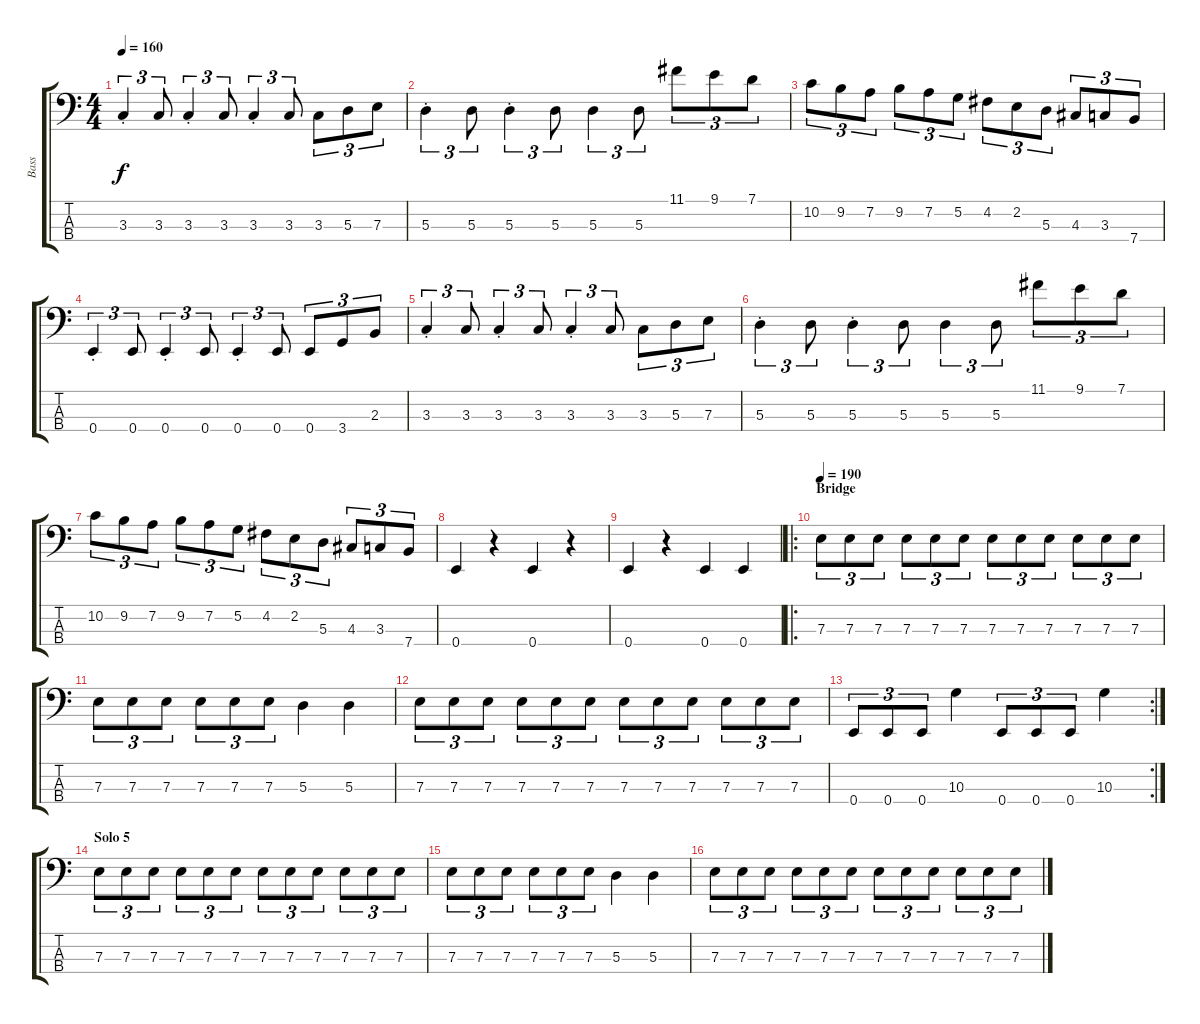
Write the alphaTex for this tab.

\track ("Bass" "Bass") {instrument electricbasspick}
\staff {score tabs}
\tuning (G2 D2 A1 E1) {hide}
\ts (4 4)
\tempo 160
\clef f4
\ks c
3.3{st}.4{tu (3 2) dy f} 3.3.8{tu (3 2)} 3.3{st}.4{tu (3 2)} 3.3.8{tu (3 2)} 3.3{st}.4{tu (3 2)} 3.3.8{tu (3 2)} 3.3.8{tu (3 2)} 5.3.8{tu (3 2)} 7.3.8{tu (3 2)} |
5.3{st}.4{tu (3 2)} 5.3.8{tu (3 2)} 5.3{st}.4{tu (3 2)} 5.3.8{tu (3 2)} 5.3.4{tu (3 2)} 5.3.8{tu (3 2)} 11.1.8{tu (3 2)} 9.1.8{tu (3 2)} 7.1.8{tu (3 2)} |
10.2.8{tu (3 2)} 9.2.8{tu (3 2)} 7.2.8{tu (3 2)} 9.2.8{tu (3 2)} 7.2.8{tu (3 2)} 5.2.8{tu (3 2)} 4.2.8{tu (3 2)} 2.2.8{tu (3 2)} 5.3.8{tu (3 2)} 4.3.8{tu (3 2)} 3.3.8{tu (3 2)} 7.4.8{tu (3 2)} |
0.4{st}.4{tu (3 2)} 0.4.8{tu (3 2)} 0.4{st}.4{tu (3 2)} 0.4.8{tu (3 2)} 0.4{st}.4{tu (3 2)} 0.4.8{tu (3 2)} 0.4.8{tu (3 2)} 3.4.8{tu (3 2)} 2.3.8{tu (3 2)} |
3.3{st}.4{tu (3 2)} 3.3.8{tu (3 2)} 3.3{st}.4{tu (3 2)} 3.3.8{tu (3 2)} 3.3{st}.4{tu (3 2)} 3.3.8{tu (3 2)} 3.3.8{tu (3 2)} 5.3.8{tu (3 2)} 7.3.8{tu (3 2)} |
5.3{st}.4{tu (3 2)} 5.3.8{tu (3 2)} 5.3{st}.4{tu (3 2)} 5.3.8{tu (3 2)} 5.3.4{tu (3 2)} 5.3.8{tu (3 2)} 11.1.8{tu (3 2)} 9.1.8{tu (3 2)} 7.1.8{tu (3 2)} |
10.2.8{tu (3 2)} 9.2.8{tu (3 2)} 7.2.8{tu (3 2)} 9.2.8{tu (3 2)} 7.2.8{tu (3 2)} 5.2.8{tu (3 2)} 4.2.8{tu (3 2)} 2.2.8{tu (3 2)} 5.3.8{tu (3 2)} 4.3.8{tu (3 2)} 3.3.8{tu (3 2)} 7.4.8{tu (3 2)} |
0.4.4 r.4 0.4.4 r.4 |
0.4.4 r.4 0.4.4 0.4.4 |
\ro
\section ("" "Bridge")
\tempo 190
7.3.8{tu (3 2)} 7.3.8{tu (3 2)} 7.3.8{tu (3 2)} 7.3.8{tu (3 2)} 7.3.8{tu (3 2)} 7.3.8{tu (3 2)} 7.3.8{tu (3 2)} 7.3.8{tu (3 2)} 7.3.8{tu (3 2)} 7.3.8{tu (3 2)} 7.3.8{tu (3 2)} 7.3.8{tu (3 2)} |
7.3.8{tu (3 2)} 7.3.8{tu (3 2)} 7.3.8{tu (3 2)} 7.3.8{tu (3 2)} 7.3.8{tu (3 2)} 7.3.8{tu (3 2)} 5.3.4 5.3.4 |
7.3.8{tu (3 2)} 7.3.8{tu (3 2)} 7.3.8{tu (3 2)} 7.3.8{tu (3 2)} 7.3.8{tu (3 2)} 7.3.8{tu (3 2)} 7.3.8{tu (3 2)} 7.3.8{tu (3 2)} 7.3.8{tu (3 2)} 7.3.8{tu (3 2)} 7.3.8{tu (3 2)} 7.3.8{tu (3 2)} |
\rc 2
0.4.8{tu (3 2)} 0.4.8{tu (3 2)} 0.4.8{tu (3 2)} 10.3.4 0.4.8{tu (3 2)} 0.4.8{tu (3 2)} 0.4.8{tu (3 2)} 10.3.4 |
\section ("" "Solo 5")
7.3.8{tu (3 2)} 7.3.8{tu (3 2)} 7.3.8{tu (3 2)} 7.3.8{tu (3 2)} 7.3.8{tu (3 2)} 7.3.8{tu (3 2)} 7.3.8{tu (3 2)} 7.3.8{tu (3 2)} 7.3.8{tu (3 2)} 7.3.8{tu (3 2)} 7.3.8{tu (3 2)} 7.3.8{tu (3 2)} |
7.3.8{tu (3 2)} 7.3.8{tu (3 2)} 7.3.8{tu (3 2)} 7.3.8{tu (3 2)} 7.3.8{tu (3 2)} 7.3.8{tu (3 2)} 5.3.4 5.3.4 |
7.3.8{tu (3 2)} 7.3.8{tu (3 2)} 7.3.8{tu (3 2)} 7.3.8{tu (3 2)} 7.3.8{tu (3 2)} 7.3.8{tu (3 2)} 7.3.8{tu (3 2)} 7.3.8{tu (3 2)} 7.3.8{tu (3 2)} 7.3.8{tu (3 2)} 7.3.8{tu (3 2)} 7.3.8{tu (3 2)}
